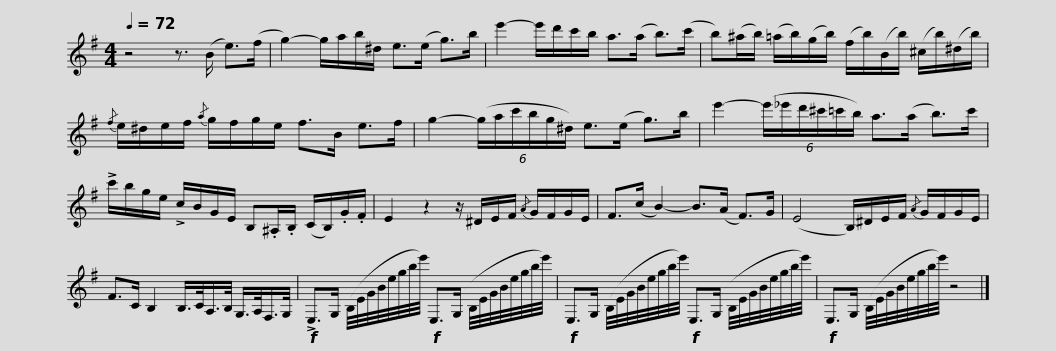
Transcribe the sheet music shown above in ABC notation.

X:1
L:1/8
Q:1/4=72
M:4/4
I:linebreak $
K:none
V:1 treble transpose=-2
V:1
[K:G] z4 z3/2 (B/ e>)(f | g2-) g/a/b/^d/ e>(e g>)b | e'2- e'/d'/c'/b/ a>(a b>)(c' |$ b)(^a/b/) (=a/b/)(g/b/) (f/b/)(B/b/) (^c/b/)(^d/b/) |{/f} e/^d/e/f/{/a} g/f/g/e/ f>B e>f | %5
 g2- (6:4:6(g/a/c'/b/g/^d/) e>(e g>)b |$ e'2- (6:4:6(e'/_e'/d'/^c'/=c'/b/) a>(a b>)c' | !>!c'/b/g/e/ !>!c/B/G/E/ B,.^A,/.B,/ (C/B,/).G/.F/ | E2 z2 z/ ^D/E/F/{/A} G/F/G/E/ |$ F>(c B2-) B>(A F>)G | %10
 (E4 B,/)^D/E/F/{/A} G/F/G/E/ | F>C B,2 B,/>C/A,/>B,/ G,/>A,/F,/>G,/ |$!f! !>!E,>G, (B,/4E/4G/4B/4e/4g/4b/4e'/4)!f! E,>(G, B,/4E/4G/4B/4e/4g/4b/4e'/4) |!f! E,>G, (B,/4E/4G/4B/4e/4g/4b/4e'/4)!f! E,>(G, B,/4E/4G/4B/4e/4g/4b/4e'/4) |$!f! E,>G, (B,/4E/4G/4B/4e/4g/4b/4e'/4) z4 |] %15
